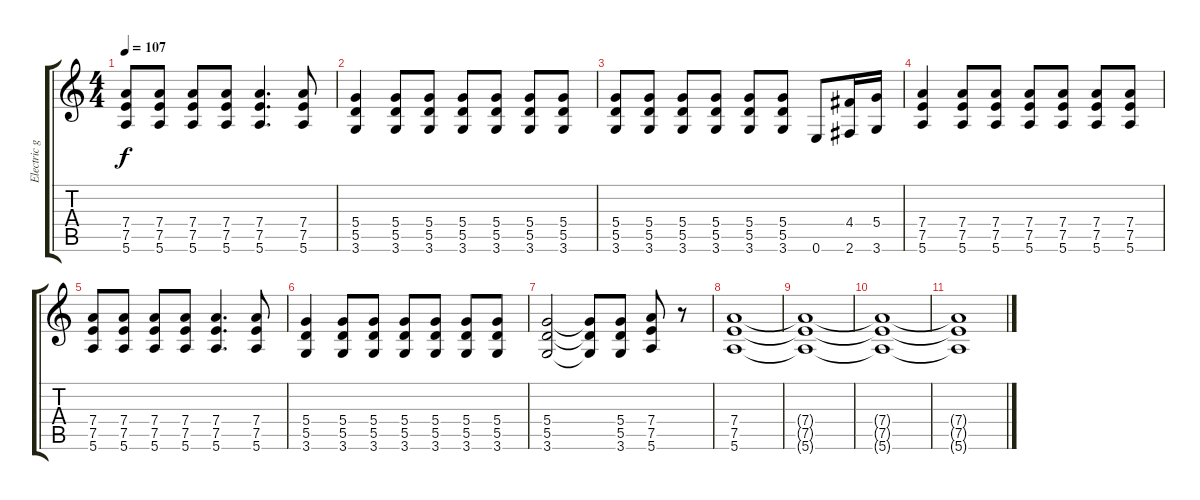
\track ("Electric guitar" "Electric g") {instrument overdrivenguitar}
\staff {score tabs}
\tuning (E4 B3 G3 D3 A2 E2) {hide}
\ts (4 4)
\tempo 107
\clef g2
\ks c
(7.4 7.5 5.6).8{dy f} (7.4 7.5 5.6).8 (7.4 7.5 5.6).8 (7.4 7.5 5.6).8 (7.4 7.5 5.6).4{d} (7.4 7.5 5.6).8 |
(5.4 5.5 3.6).4 (5.4 5.5 3.6).8 (5.4 5.5 3.6).8 (5.4 5.5 3.6).8 (5.4 5.5 3.6).8 (5.4 5.5 3.6).8 (5.4 5.5 3.6).8 |
(5.4 5.5 3.6).8 (5.4 5.5 3.6).8 (5.4 5.5 3.6).8 (5.4 5.5 3.6).8 (5.4 5.5 3.6).8 (5.4 5.5 3.6).8 0.6.8 (4.4 2.6).16 (5.4 3.6).16 |
(7.4 7.5 5.6).4 (7.4 7.5 5.6).8 (7.4 7.5 5.6).8 (7.4 7.5 5.6).8 (7.4 7.5 5.6).8 (7.4 7.5 5.6).8 (7.4 7.5 5.6).8 |
(7.4 7.5 5.6).8 (7.4 7.5 5.6).8 (7.4 7.5 5.6).8 (7.4 7.5 5.6).8 (7.4 7.5 5.6).4{d} (7.4 7.5 5.6).8 |
(5.4 5.5 3.6).4 (5.4 5.5 3.6).8 (5.4 5.5 3.6).8 (5.4 5.5 3.6).8 (5.4 5.5 3.6).8 (5.4 5.5 3.6).8 (5.4 5.5 3.6).8 |
(5.4 5.5 3.6).2 (5.4{t} 5.5{t} 3.6{t}).8 (5.4 5.5 3.6).8 (7.4 7.5 5.6).8 r.8 |
(7.4 7.5 5.6).1 |
(7.4{t} 7.5{t} 5.6{t}).1 |
(7.4{t} 7.5{t} 5.6{t}).1 |
(7.4{t} 7.5{t} 5.6{t}).1
